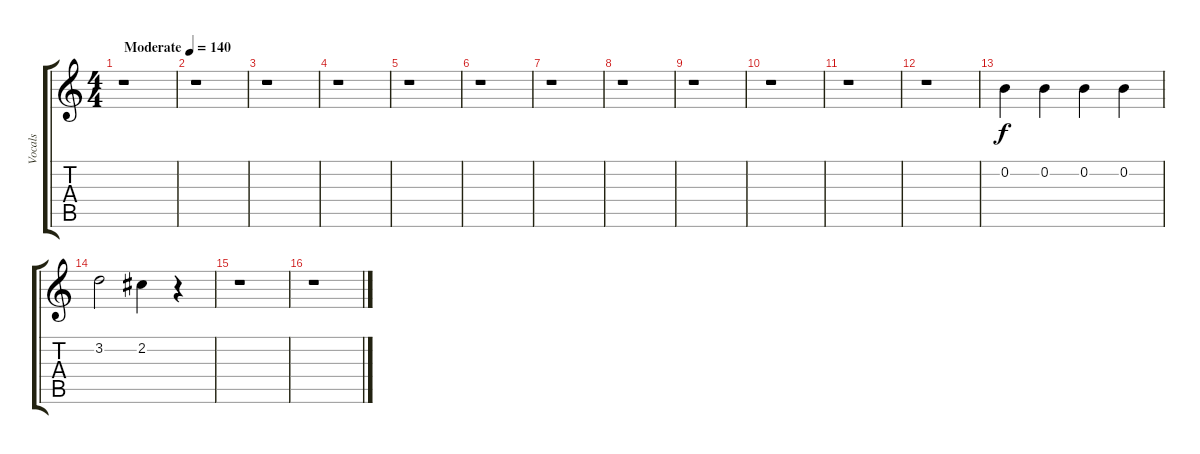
\track ("Vocals" "Vocals") {instrument contrabass}
\staff {score tabs}
\tuning (E4 B3 G3 D3 A2 E2) {hide}
\ts (4 4)
\tempo (140 "Moderate")
\clef g2
\ks c
r.1{dy f instrument contrabass} |
r.1 |
r.1 |
r.1 |
r.1 |
r.1 |
r.1 |
r.1 |
r.1 |
r.1 |
r.1 |
r.1 |
0.2.4 0.2.4 0.2.4 0.2.4 |
3.2.2 2.2.4 r.4 |
r.1 |
r.1
